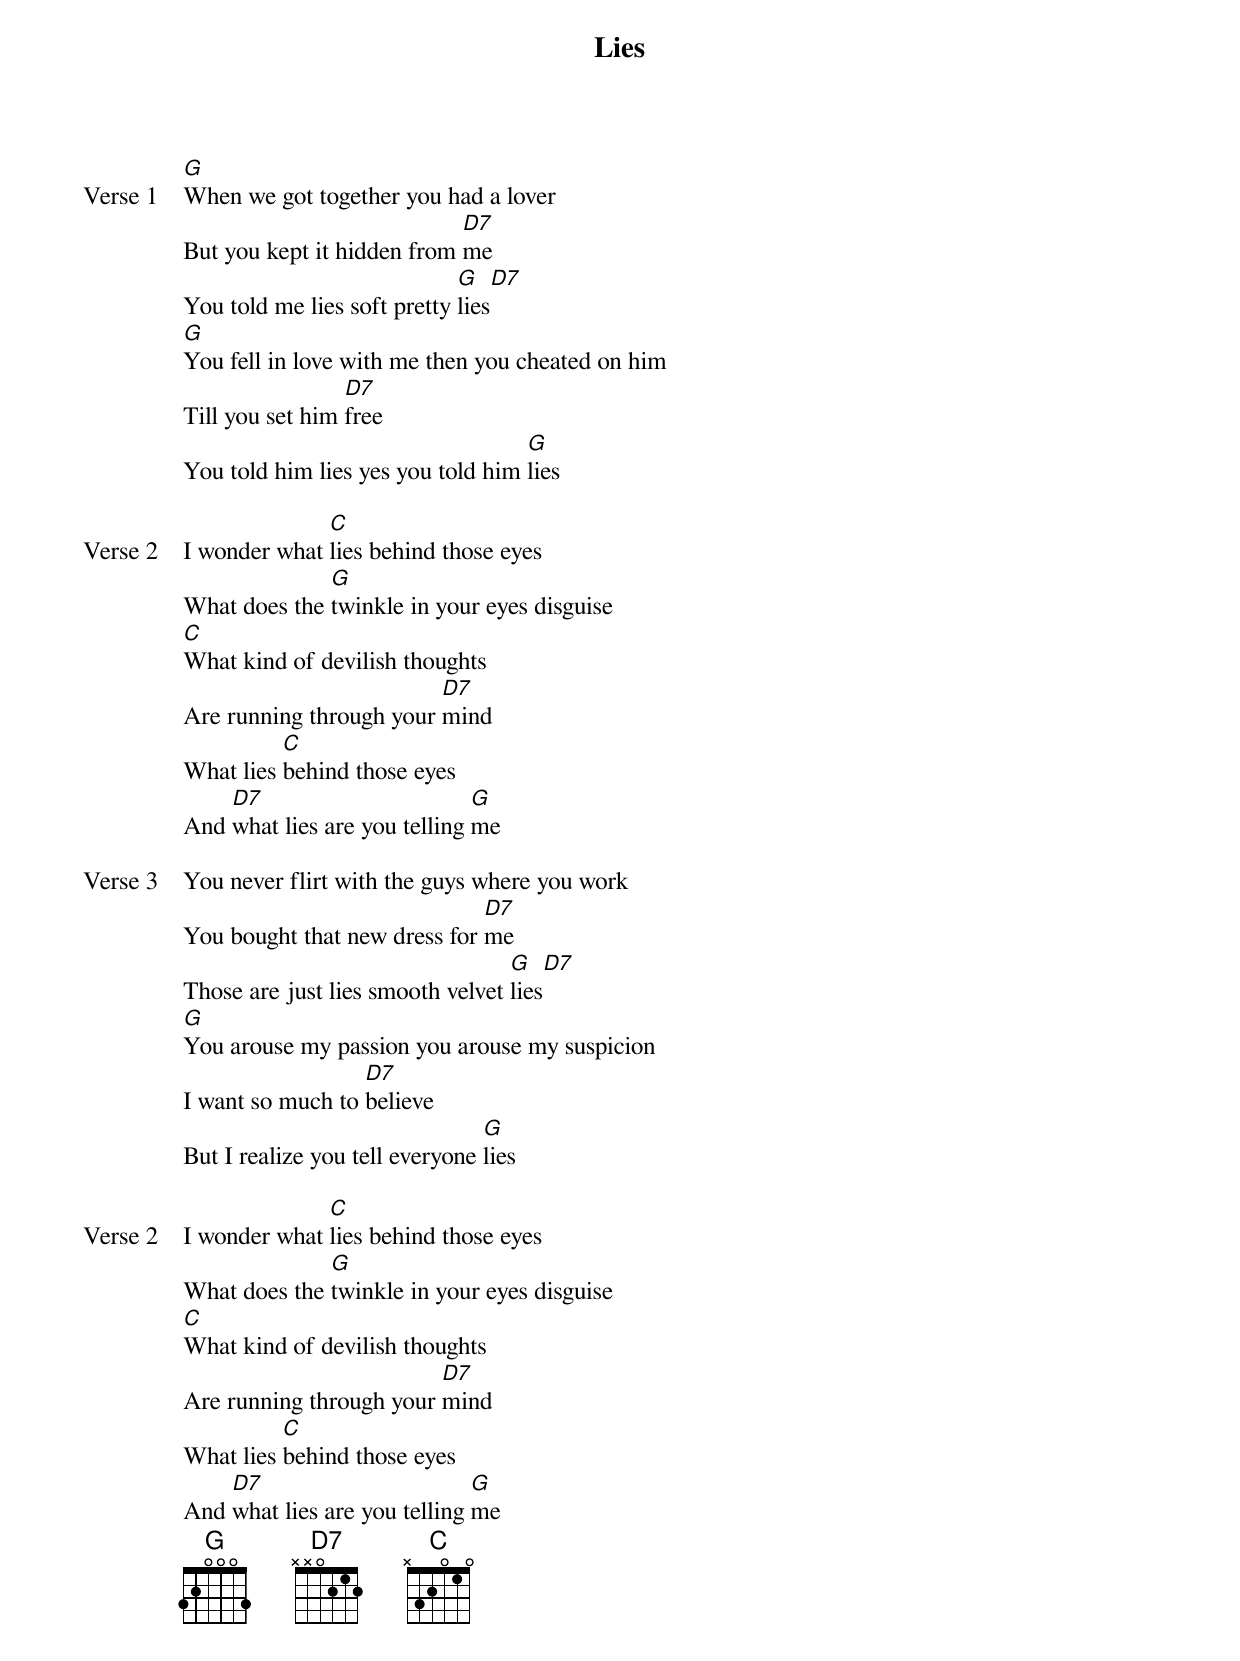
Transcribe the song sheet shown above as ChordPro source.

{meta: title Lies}
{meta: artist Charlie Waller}
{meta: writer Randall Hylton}

{start_of_verse: Verse 1}
[G]When we got together you had a lover
But you kept it hidden from [D7]me
You told me lies soft pretty [G]lies[D7]
[G]You fell in love with me then you cheated on him
Till you set him [D7]free
You told him lies yes you told him [G]lies
{end_of_verse}

{start_of_verse: Verse 2}
I wonder what [C]lies behind those eyes
What does the [G]twinkle in your eyes disguise
[C]What kind of devilish thoughts
Are running through your [D7]mind
What lies [C]behind those eyes
And [D7]what lies are you telling [G]me
{end_of_verse}

{start_of_verse: Verse 3}
You never flirt with the guys where you work
You bought that new dress for [D7]me
Those are just lies smooth velvet [G]lies[D7]
[G]You arouse my passion you arouse my suspicion
I want so much to [D7]believe
But I realize you tell everyone [G]lies
{end_of_verse}

{start_of_verse: Verse 2}
I wonder what [C]lies behind those eyes
What does the [G]twinkle in your eyes disguise
[C]What kind of devilish thoughts
Are running through your [D7]mind
What lies [C]behind those eyes
And [D7]what lies are you telling [G]me
{end_of_verse}
